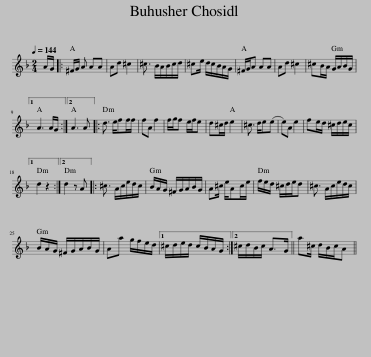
X:1
L:1/8
Q:1/4=144
M:2/4
I:linebreak $
K:Dmin
V:1 treble
V:1
 A/G/ |: ^F/G/ A AA | Ad ^c2 | ^c3/2 B/A/B/c/d/ | ^ce/ d/c/B/A/G/ | %5
 ^F/G/A AA | Ad ^c2 | ^cB/A/ G/A/B/G/ |1$ A3 A/G/ :|2 A3 A |: %10
 d3/2 e/ff/f/ | fA f2 | f/g/f e/f/e | d^c/d/ e2 | ^c3/2 d/e(e | %15
 e)A e2 | fe/d/ ^c/d/e/c/ |1$ d2 z2 :|2 d2 z A |: ^c3/2 A/c/e/d/c/ | %20
 B/A/G/ ^F/G/A/B/G/ | A^c/ e/Ac/e/ | f/e/d/ ^c/d/e/d | ^c3/2 A/c/e/d/c/ |$ B/A/G/ ^F/G/A/B/G/ | %25
 Aa g/f/e/d/ |1 ^c/d/e/d/ c/B/A/G/ :|2 ^c/d/B/c/ A>G || a^c/ d/B/c/A || %29
